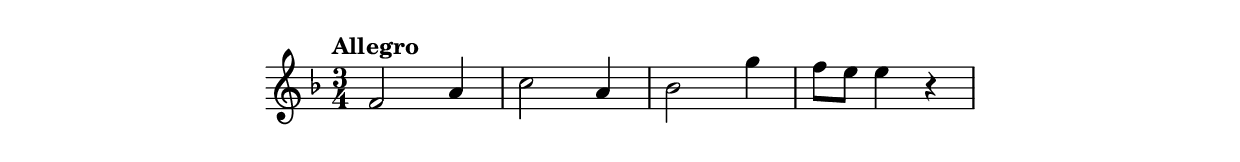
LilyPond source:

\version "2.15.32"
\include "indice.ily"
\new Staff \relative f {
  \time 3/4
  \key f \major
  \clef treble
  \tempo "Allegro"
  f'2 a4
  c2 a4
  bes2 g'4
  f8 e e4 r
}